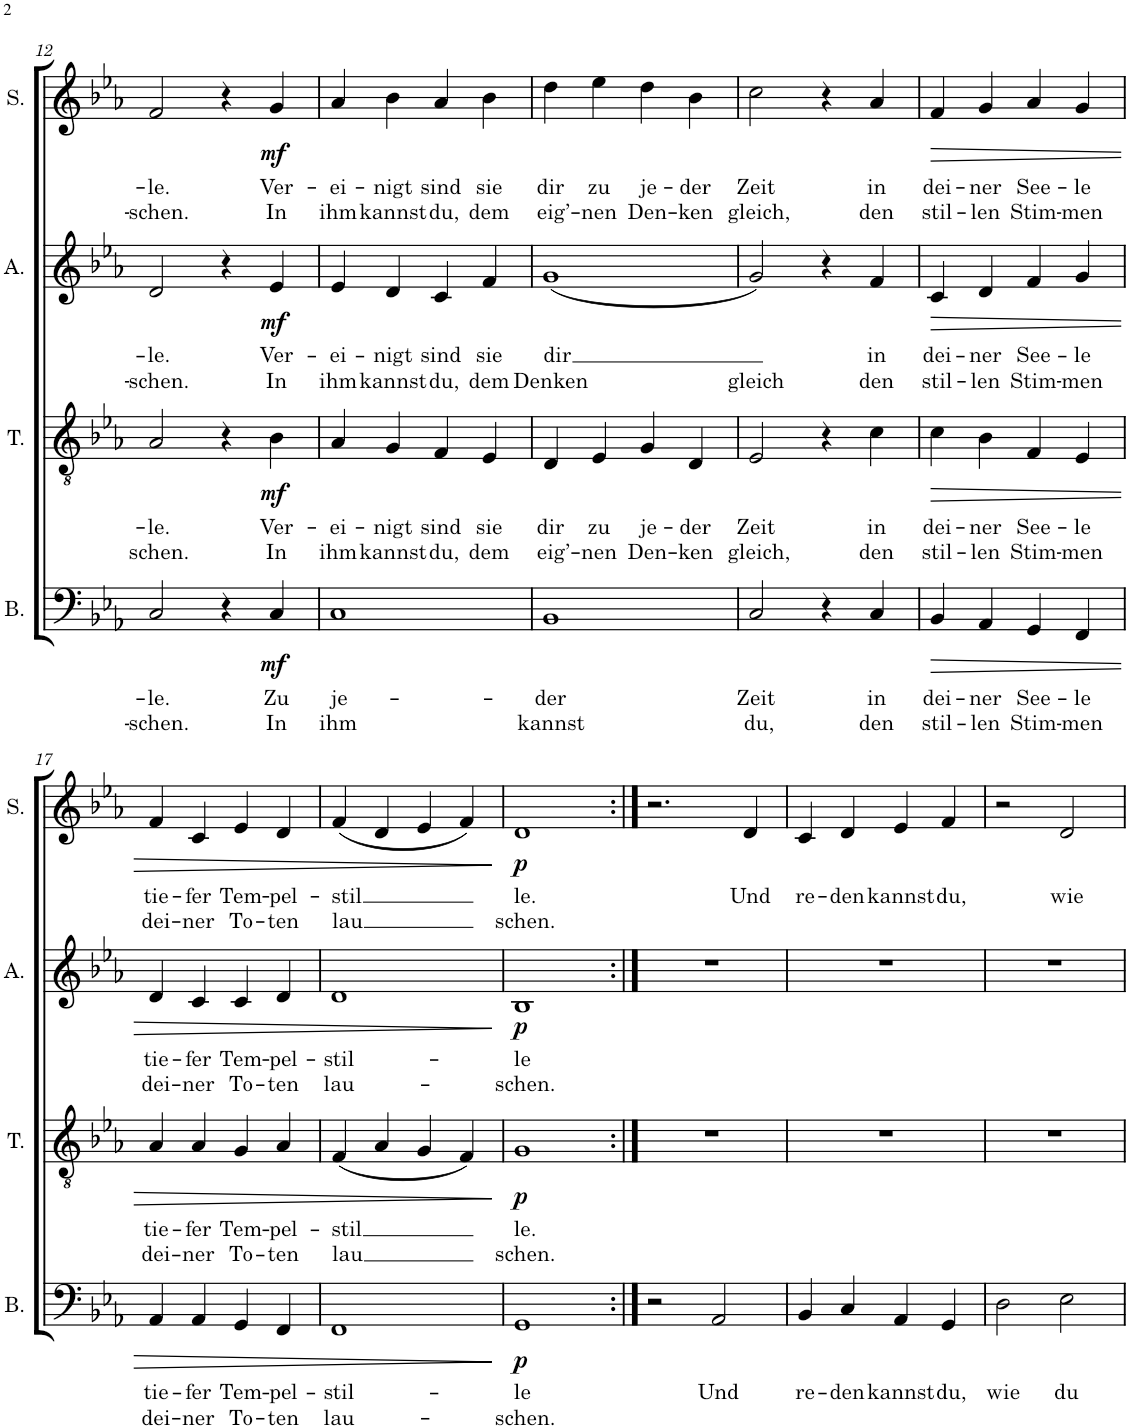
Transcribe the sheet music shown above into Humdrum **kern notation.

**kern	**text	**text	**dynam	**kern	**text	**text	**dynam	**kern	**text	**text	**dynam	**kern	**text	**text	**dynam
*part4	*part4	*part4	*part4	*part3	*part3	*part3	*part3	*part2	*part2	*part2	*part2	*part1	*part1	*part1	*part1
*staff4	*staff4	*staff4	*staff4	*staff3	*staff3	*staff3	*staff3	*staff2	*staff2	*staff2	*staff2	*staff1	*staff1	*staff1	*staff1
*I"Bass	*	*	*	*I"Tenor	*	*	*	*I"Alto	*	*	*	*I"Soprano	*	*	*
*I'B.	*	*	*	*I'T.	*	*	*	*I'A.	*	*	*	*I'S.	*	*	*
!!LO:PB:g=z
*clefF4	*	*	*	*clefGv2	*	*	*	*clefG2	*	*	*	*clefG2	*	*	*
*k[b-e-a-]	*	*	*	*k[b-e-a-]	*	*	*	*k[b-e-a-]	*	*	*	*k[b-e-a-]	*	*	*
*M4/4	*	*	*	*M4/4	*	*	*	*M4/4	*	*	*	*M4/4	*	*	*
=12	=12	=12	=12	=12	=12	=12	=12	=12	=12	=12	=12	=12	=12	=12	=12
!	!LO:LY:b	!LO:LY:b	!	!	!LO:LY:b	!LO:LY:b	!	!	!LO:LY:b	!LO:LY:b	!	!	!LO:LY:b	!LO:LY:b	!
2C/	-le.	-schen.	.	2A-/	-le.	schen.	.	2d/	-le.	-schen.	.	2f/	-le.	-schen.	.
4r	.	.	.	4r	.	.	.	4r	.	.	.	4r	.	.	.
!	!LO:LY:b	!LO:LY:b	!LO:DY:b	!	!LO:LY:b	!LO:LY:b	!LO:DY:b	!	!LO:LY:b	!LO:LY:b	!LO:DY:b	!	!LO:LY:b	!LO:LY:b	!LO:DY:b
4C/	Zu	In	mf	4B-\	Ver-	In	mf	4e-/	Ver-	In	mf	4g/	Ver-	In	mf
=13	=13	=13	=13	=13	=13	=13	=13	=13	=13	=13	=13	=13	=13	=13	=13
!	!LO:LY:b	!LO:LY:b	!	!	!LO:LY:b	!LO:LY:b	!	!	!LO:LY:b	!LO:LY:b	!	!	!LO:LY:b	!LO:LY:b	!
1C	je-	ihm	.	4A-/	-ei-	ihm	.	4e-/	-ei-	ihm	.	4a-/	-ei-	ihm	.
!	!	!	!	!	!LO:LY:b	!LO:LY:b	!	!	!LO:LY:b	!LO:LY:b	!	!	!LO:LY:b	!LO:LY:b	!
.	.	.	.	4G/	-nigt	kannst	.	4d/	-nigt	kannst	.	4b-\	-nigt	kannst	.
!	!	!	!	!	!LO:LY:b	!LO:LY:b	!	!	!LO:LY:b	!LO:LY:b	!	!	!LO:LY:b	!LO:LY:b	!
.	.	.	.	4F/	sind	du,	.	4c/	sind	du,	.	4a-/	sind	du,	.
!	!	!	!	!	!LO:LY:b	!LO:LY:b	!	!	!LO:LY:b	!LO:LY:b	!	!	!LO:LY:b	!LO:LY:b	!
.	.	.	.	4E-/	sie	dem	.	4f/	sie	dem	.	4b-\	sie	dem	.
=14	=14	=14	=14	=14	=14	=14	=14	=14	=14	=14	=14	=14	=14	=14	=14
!	!LO:LY:b	!LO:LY:b	!	!	!LO:LY:b	!LO:LY:b	!	!	!LO:LY:b	!LO:LY:b	!	!	!LO:LY:b	!LO:LY:b	!
1BB-	-der	kannst	.	4D/	dir	eig’-	.	(1g	dir	Denken	.	4dd\	dir	eig’-	.
!	!	!	!	!	!LO:LY:b	!LO:LY:b	!	!	!	!	!	!	!LO:LY:b	!LO:LY:b	!
.	.	.	.	4E-/	zu	-nen	.	.	.	.	.	4ee-\	zu	-nen	.
!	!	!	!	!	!LO:LY:b	!LO:LY:b	!	!	!	!	!	!	!LO:LY:b	!LO:LY:b	!
.	.	.	.	4G/	je-	Den-	.	.	.	.	.	4dd\	je-	Den-	.
!	!	!	!	!	!LO:LY:b	!LO:LY:b	!	!	!	!	!	!	!LO:LY:b	!LO:LY:b	!
.	.	.	.	4D/	-der	-ken	.	.	.	.	.	4b-\	-der	-ken	.
=15	=15	=15	=15	=15	=15	=15	=15	=15	=15	=15	=15	=15	=15	=15	=15
!	!LO:LY:b	!LO:LY:b	!	!	!LO:LY:b	!LO:LY:b	!	!	!	!LO:LY:b	!	!	!LO:LY:b	!LO:LY:b	!
2C/	Zeit	du,	.	2E-/	Zeit	gleich,	.	2g/)	.	gleich	.	2cc\	Zeit	gleich,	.
4r	.	.	.	4r	.	.	.	4r	.	.	.	4r	.	.	.
!	!LO:LY:b	!LO:LY:b	!	!	!LO:LY:b	!LO:LY:b	!	!	!LO:LY:b	!LO:LY:b	!	!	!LO:LY:b	!LO:LY:b	!
4C/	in	den	.	4c\	in	den	.	4f/	in	den	.	4a-/	in	den	.
=16	=16	=16	=16	=16	=16	=16	=16	=16	=16	=16	=16	=16	=16	=16	=16
!	!LO:LY:b	!LO:LY:b	!LO:HP:b	!	!LO:LY:b	!LO:LY:b	!LO:HP:b	!	!LO:LY:b	!LO:LY:b	!LO:HP:b	!	!LO:LY:b	!LO:LY:b	!LO:HP:b
4BB-/	dei-	stil-	>	4c\	dei-	stil-	>	4c/	dei-	stil-	>	4f/	dei-	stil-	>
!	!LO:LY:b	!LO:LY:b	!	!	!LO:LY:b	!LO:LY:b	!	!	!LO:LY:b	!LO:LY:b	!	!	!LO:LY:b	!LO:LY:b	!
4AA-/	-ner	-len	.	4B-\	-ner	-len	.	4d/	-ner	-len	.	4g/	-ner	-len	.
!	!LO:LY:b	!LO:LY:b	!	!	!LO:LY:b	!LO:LY:b	!	!	!LO:LY:b	!LO:LY:b	!	!	!LO:LY:b	!LO:LY:b	!
4GG/	See-	Stim-	.	4F/	See-	Stim-	.	4f/	See-	Stim-	.	4a-/	See-	Stim-	.
!	!LO:LY:b	!LO:LY:b	!	!	!LO:LY:b	!LO:LY:b	!	!	!LO:LY:b	!LO:LY:b	!	!	!LO:LY:b	!LO:LY:b	!
4FF/	-le	-men	.	4E-/	-le	-men	.	4g/	-le	-men	.	4g/	-le	-men	.
!!LO:LB:g=z
=17	=17	=17	=17	=17	=17	=17	=17	=17	=17	=17	=17	=17	=17	=17	=17
!	!LO:LY:b	!LO:LY:b	!	!	!LO:LY:b	!LO:LY:b	!	!	!LO:LY:b	!LO:LY:b	!	!	!LO:LY:b	!LO:LY:b	!
4AA-/	tie-	dei-	.	4A-/	tie-	dei-	.	4d/	tie-	dei-	.	4f/	tie-	dei-	.
!	!LO:LY:b	!LO:LY:b	!	!	!LO:LY:b	!LO:LY:b	!	!	!LO:LY:b	!LO:LY:b	!	!	!LO:LY:b	!LO:LY:b	!
4AA-/	-fer	-ner	.	4A-/	-fer	-ner	.	4c/	-fer	-ner	.	4c/	-fer	-ner	.
!	!LO:LY:b	!LO:LY:b	!	!	!LO:LY:b	!LO:LY:b	!	!	!LO:LY:b	!LO:LY:b	!	!	!LO:LY:b	!LO:LY:b	!
4GG/	Tem-	To-	.	4G/	Tem-	To-	.	4c/	Tem-	To-	.	4e-/	Tem-	To-	.
!	!LO:LY:b	!LO:LY:b	!	!	!LO:LY:b	!LO:LY:b	!	!	!LO:LY:b	!LO:LY:b	!	!	!LO:LY:b	!LO:LY:b	!
4FF/	-pel-	-ten	.	4A-/	-pel-	-ten	.	4d/	-pel-	-ten	.	4d/	-pel-	-ten	.
=18	=18	=18	=18	=18	=18	=18	=18	=18	=18	=18	=18	=18	=18	=18	=18
!	!LO:LY:b	!LO:LY:b	!	!	!LO:LY:b	!LO:LY:b	!	!	!LO:LY:b	!LO:LY:b	!	!	!LO:LY:b	!LO:LY:b	!
1FF	-stil-	lau-	.	(4F/	-stil	lau	.	1d	-stil-	lau-	.	(4f/	-stil	lau	.
.	.	.	.	4A-/	.	.	.	.	.	.	.	4d/	.	.	.
.	.	.	.	4G/	.	.	.	.	.	.	.	4e-/	.	.	.
.	.	.	.	4F/)	.	.	.	.	.	.	.	4f/)	.	.	.
.	.	.	]	.	.	.	]	.	.	.	]	.	.	.	]
=19	=19	=19	=19	=19	=19	=19	=19	=19	=19	=19	=19	=19	=19	=19	=19
!	!LO:LY:b	!LO:LY:b	!LO:DY:b	!	!LO:LY:b	!LO:LY:b	!LO:DY:b	!	!LO:LY:b	!LO:LY:b	!LO:DY:b	!	!LO:LY:b	!LO:LY:b	!LO:DY:b
1GG	-le	-schen.	p	1G	le.	schen.	p	1B-	-le	-schen.	p	1d	le.	schen.	p
=20:|!	=20:|!	=20:|!	=20:|!	=20:|!	=20:|!	=20:|!	=20:|!	=20:|!	=20:|!	=20:|!	=20:|!	=20:|!	=20:|!	=20:|!	=20:|!
2r	.	.	.	1r	.	.	.	1r	.	.	.	2.r	.	.	.
!	!LO:LY:b	!	!	!	!	!	!	!	!	!	!	!	!	!	!
2AA-/	Und	.	.	.	.	.	.	.	.	.	.	.	.	.	.
!	!	!	!	!	!	!	!	!	!	!	!	!	!LO:LY:b	!	!
.	.	.	.	.	.	.	.	.	.	.	.	4d/	Und	.	.
=21	=21	=21	=21	=21	=21	=21	=21	=21	=21	=21	=21	=21	=21	=21	=21
!	!LO:LY:b	!	!	!	!	!	!	!	!	!	!	!	!LO:LY:b	!	!
4BB-/	re-	.	.	1r	.	.	.	1r	.	.	.	4c/	re-	.	.
!	!LO:LY:b	!	!	!	!	!	!	!	!	!	!	!	!LO:LY:b	!	!
4C/	-den	.	.	.	.	.	.	.	.	.	.	4d/	-den	.	.
!	!LO:LY:b	!	!	!	!	!	!	!	!	!	!	!	!LO:LY:b	!	!
4AA-/	kannst	.	.	.	.	.	.	.	.	.	.	4e-/	kannst	.	.
!	!LO:LY:b	!	!	!	!	!	!	!	!	!	!	!	!LO:LY:b	!	!
4GG/	du,	.	.	.	.	.	.	.	.	.	.	4f/	du,	.	.
=22	=22	=22	=22	=22	=22	=22	=22	=22	=22	=22	=22	=22	=22	=22	=22
!	!LO:LY:b	!	!	!	!	!	!	!	!	!	!	!	!	!	!
2D\	wie	.	.	1r	.	.	.	1r	.	.	.	2r	.	.	.
!	!LO:LY:b	!	!	!	!	!	!	!	!	!	!	!	!LO:LY:b	!	!
2E-\	du	.	.	.	.	.	.	.	.	.	.	2d/	wie	.	.
=	=	=	=	=	=	=	=	=	=	=	=	=	=	=	=
*-	*-	*-	*-	*-	*-	*-	*-	*-	*-	*-	*-	*-	*-	*-	*-
